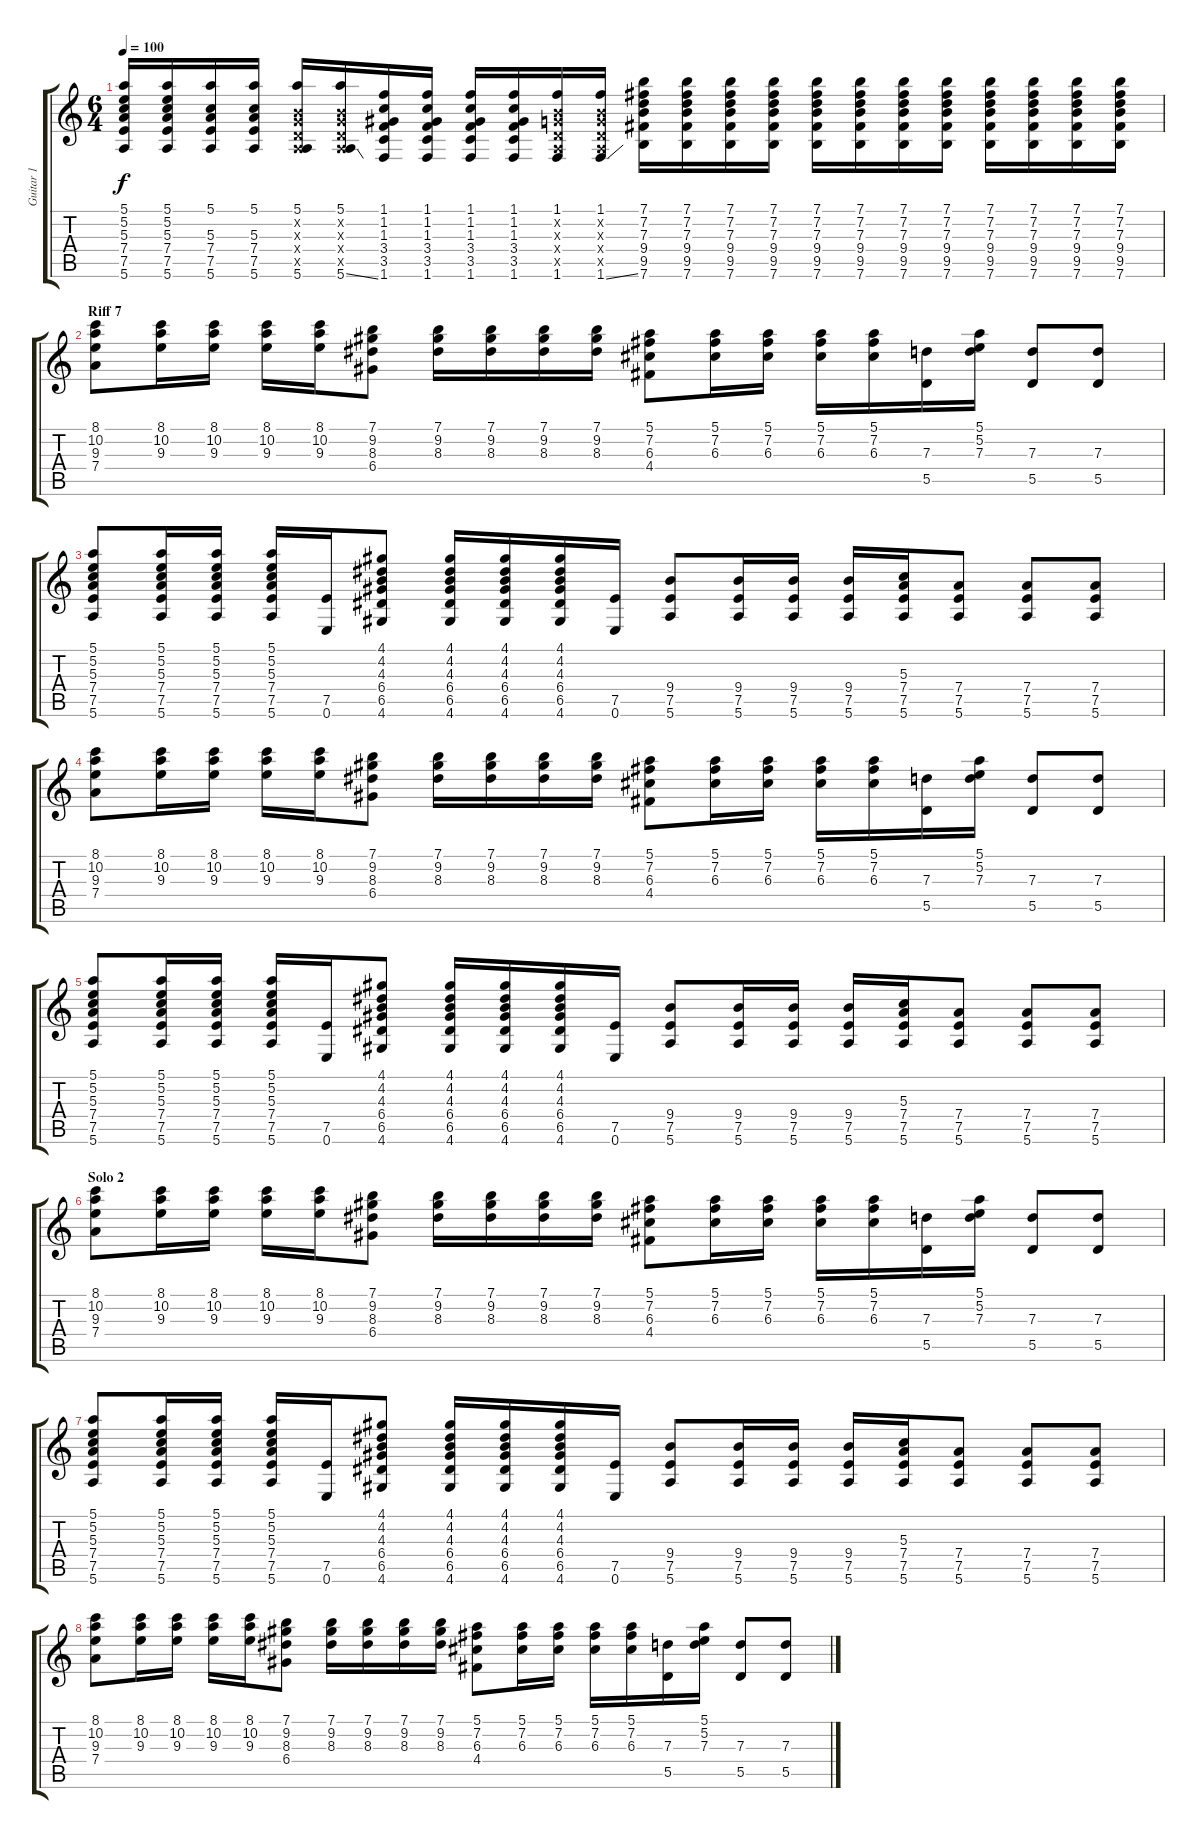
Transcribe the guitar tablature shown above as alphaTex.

\track ("Guitar 1" "Guitar 1") {instrument acousticguitarsteel}
\staff {score tabs}
\tuning (E4 B3 G3 D3 A2 E2) {hide}
\ts (6 4)
\tempo 100
\clef g2
\ks c
(5.1 5.2 5.3 7.4 7.5 5.6).16{dy f} (5.1 5.2 5.3 7.4 7.5 5.6).16 (5.1 5.3 7.4 7.5 5.6).16 (5.1 5.3 7.4 7.5 5.6).16 (5.1 0.2{x} 0.3{x} 0.4{x} 0.5{x} 5.6).16 (5.1 0.2{x} 0.3{x} 0.4{x} 0.5{x} 5.6{ss}).16 (1.1 1.2 1.3 3.4 3.5 1.6).16 (1.1 1.2 1.3 3.4 3.5 1.6).16 (1.1 1.2 1.3 3.4 3.5 1.6).16 (1.1 1.2 1.3 3.4 3.5 1.6).16 (1.1 0.2{x} 0.3{x} 0.4{x} 0.5{x} 1.6).16 (1.1 0.2{x} 0.3{x} 0.4{x} 0.5{x} 1.6{ss}).16 (7.1 7.2 7.3 9.4 9.5 7.6).16 (7.1 7.2 7.3 9.4 9.5 7.6).16 (7.1 7.2 7.3 9.4 9.5 7.6).16 (7.1 7.2 7.3 9.4 9.5 7.6).16 (7.1 7.2 7.3 9.4 9.5 7.6).16 (7.1 7.2 7.3 9.4 9.5 7.6).16 (7.1 7.2 7.3 9.4 9.5 7.6).16 (7.1 7.2 7.3 9.4 9.5 7.6).16 (7.1 7.2 7.3 9.4 9.5 7.6).16 (7.1 7.2 7.3 9.4 9.5 7.6).16 (7.1 7.2 7.3 9.4 9.5 7.6).16 (7.1 7.2 7.3 9.4 9.5 7.6).16 |
\section ("" "Riff 7")
(8.1 10.2 9.3 7.4).8{volume 16 instrument distortionguitar} (8.1 10.2 9.3).16 (8.1 10.2 9.3).16 (8.1 10.2 9.3).16 (8.1 10.2 9.3).16 (7.1 9.2 8.3 6.4).8 (7.1 9.2 8.3).16 (7.1 9.2 8.3).16 (7.1 9.2 8.3).16 (7.1 9.2 8.3).16 (5.1 7.2 6.3 4.4).8 (5.1 7.2 6.3).16 (5.1 7.2 6.3).16 (5.1 7.2 6.3).16 (5.1 7.2 6.3).16 (7.3 5.5).16 (5.1 5.2 7.3).16 (7.3 5.5).8 (7.3 5.5).8 |
(5.1 5.2 5.3 7.4 7.5 5.6).8 (5.1 5.2 5.3 7.4 7.5 5.6).16 (5.1 5.2 5.3 7.4 7.5 5.6).16 (5.1 5.2 5.3 7.4 7.5 5.6).16 (7.5 0.6).16 (4.1 4.2 4.3 6.4 6.5 4.6).8 (4.1 4.2 4.3 6.4 6.5 4.6).16 (4.1 4.2 4.3 6.4 6.5 4.6).16 (4.1 4.2 4.3 6.4 6.5 4.6).16 (7.5 0.6).16 (9.4 7.5 5.6).8 (9.4 7.5 5.6).16 (9.4 7.5 5.6).16 (9.4 7.5 5.6).16 (5.3 7.4 7.5 5.6).16 (7.4 7.5 5.6).8 (7.4 7.5 5.6).8 (7.4 7.5 5.6).8 |
(8.1 10.2 9.3 7.4).8{volume 16 instrument distortionguitar} (8.1 10.2 9.3).16 (8.1 10.2 9.3).16 (8.1 10.2 9.3).16 (8.1 10.2 9.3).16 (7.1 9.2 8.3 6.4).8 (7.1 9.2 8.3).16 (7.1 9.2 8.3).16 (7.1 9.2 8.3).16 (7.1 9.2 8.3).16 (5.1 7.2 6.3 4.4).8 (5.1 7.2 6.3).16 (5.1 7.2 6.3).16 (5.1 7.2 6.3).16 (5.1 7.2 6.3).16 (7.3 5.5).16 (5.1 5.2 7.3).16 (7.3 5.5).8 (7.3 5.5).8 |
(5.1 5.2 5.3 7.4 7.5 5.6).8 (5.1 5.2 5.3 7.4 7.5 5.6).16 (5.1 5.2 5.3 7.4 7.5 5.6).16 (5.1 5.2 5.3 7.4 7.5 5.6).16 (7.5 0.6).16 (4.1 4.2 4.3 6.4 6.5 4.6).8 (4.1 4.2 4.3 6.4 6.5 4.6).16 (4.1 4.2 4.3 6.4 6.5 4.6).16 (4.1 4.2 4.3 6.4 6.5 4.6).16 (7.5 0.6).16 (9.4 7.5 5.6).8 (9.4 7.5 5.6).16 (9.4 7.5 5.6).16 (9.4 7.5 5.6).16 (5.3 7.4 7.5 5.6).16 (7.4 7.5 5.6).8 (7.4 7.5 5.6).8 (7.4 7.5 5.6).8 |
\section ("" "Solo 2")
(8.1 10.2 9.3 7.4).8{volume 16 instrument distortionguitar} (8.1 10.2 9.3).16 (8.1 10.2 9.3).16 (8.1 10.2 9.3).16 (8.1 10.2 9.3).16 (7.1 9.2 8.3 6.4).8 (7.1 9.2 8.3).16 (7.1 9.2 8.3).16 (7.1 9.2 8.3).16 (7.1 9.2 8.3).16 (5.1 7.2 6.3 4.4).8 (5.1 7.2 6.3).16 (5.1 7.2 6.3).16 (5.1 7.2 6.3).16 (5.1 7.2 6.3).16 (7.3 5.5).16 (5.1 5.2 7.3).16 (7.3 5.5).8 (7.3 5.5).8 |
(5.1 5.2 5.3 7.4 7.5 5.6).8 (5.1 5.2 5.3 7.4 7.5 5.6).16 (5.1 5.2 5.3 7.4 7.5 5.6).16 (5.1 5.2 5.3 7.4 7.5 5.6).16 (7.5 0.6).16 (4.1 4.2 4.3 6.4 6.5 4.6).8 (4.1 4.2 4.3 6.4 6.5 4.6).16 (4.1 4.2 4.3 6.4 6.5 4.6).16 (4.1 4.2 4.3 6.4 6.5 4.6).16 (7.5 0.6).16 (9.4 7.5 5.6).8 (9.4 7.5 5.6).16 (9.4 7.5 5.6).16 (9.4 7.5 5.6).16 (5.3 7.4 7.5 5.6).16 (7.4 7.5 5.6).8 (7.4 7.5 5.6).8 (7.4 7.5 5.6).8 |
(8.1 10.2 9.3 7.4).8{volume 16 instrument distortionguitar} (8.1 10.2 9.3).16 (8.1 10.2 9.3).16 (8.1 10.2 9.3).16 (8.1 10.2 9.3).16 (7.1 9.2 8.3 6.4).8 (7.1 9.2 8.3).16 (7.1 9.2 8.3).16 (7.1 9.2 8.3).16 (7.1 9.2 8.3).16 (5.1 7.2 6.3 4.4).8 (5.1 7.2 6.3).16 (5.1 7.2 6.3).16 (5.1 7.2 6.3).16 (5.1 7.2 6.3).16 (7.3 5.5).16 (5.1 5.2 7.3).16 (7.3 5.5).8 (7.3 5.5).8
